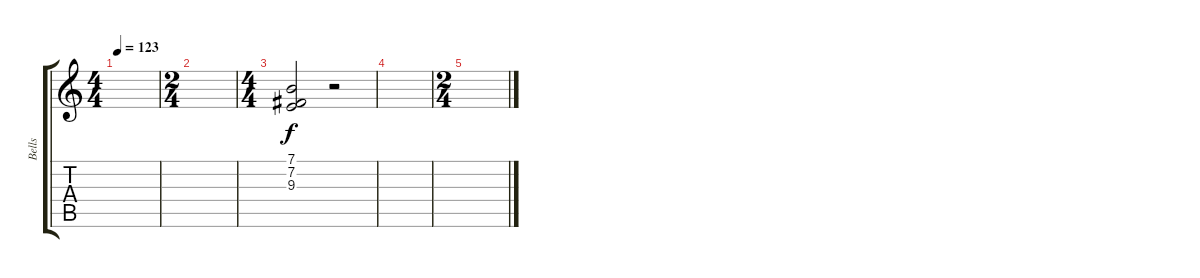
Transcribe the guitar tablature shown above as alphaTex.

\track ("Bells" "Bells") {instrument tubularbells}
\staff {score tabs}
\tuning (E4 B3 G3 D3 A2 E2) {hide}
\ts (4 4)
\tempo 123
\clef g2
\ks c
|
\ts (2 4)
|
\ts (4 4)
(7.1 7.2 9.3).2 r.2 |
|
\ts (2 4)
